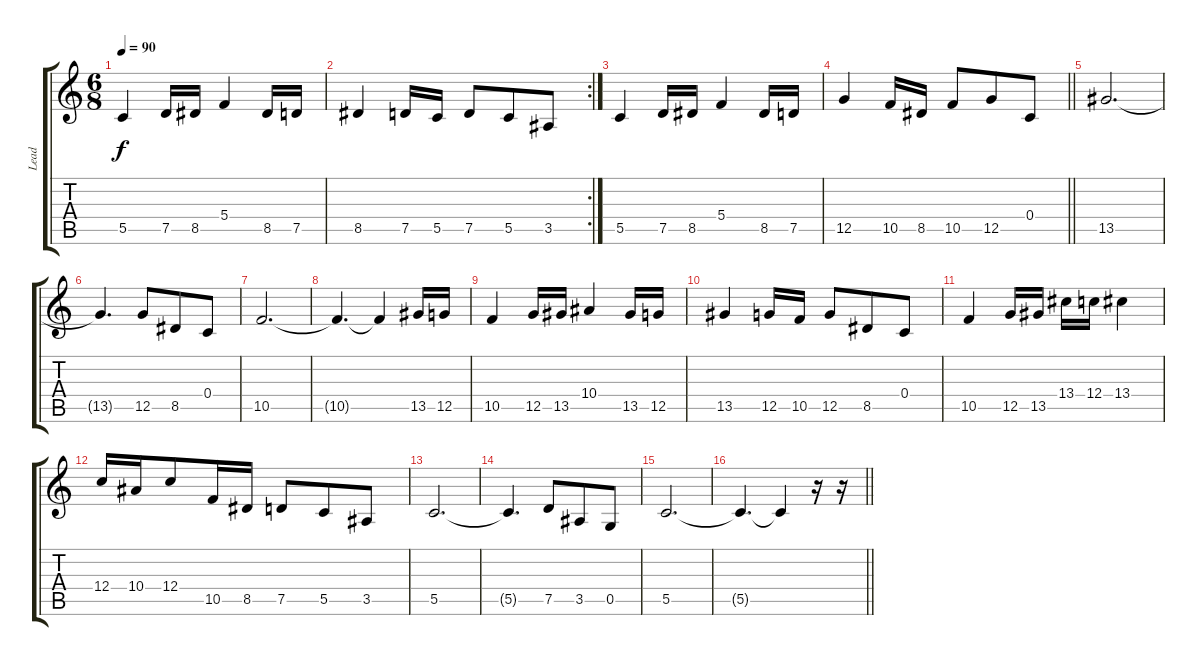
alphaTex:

\track ("Lead" "Lead") {instrument overdrivenguitar}
\staff {score tabs}
\tuning (D4 A3 F3 C3 G2 C2) {hide}
\ts (6 8)
\section ("" "")
\tempo 90
\clef g2
\ks c
5.5.4{dy f} 7.5.16 8.5.16 5.4.4 8.5.16 7.5.16 |
\rc 2
8.5.4 7.5.16 5.5.16 7.5.8 5.5.8 3.5.8 |
5.5.4 7.5.16 8.5.16 5.4.4 8.5.16 7.5.16 |
\barLineRight lightlight
12.5.4 10.5.16 8.5.16 10.5.8 12.5.8 0.4.8 |
13.5.2{d} |
13.5{t}.4{d} 12.5.8 8.5.8 0.4.8 |
10.5.2{d} |
10.5{t}.4{d} 10.5{t}.4 13.5.16 12.5.16 |
10.5.4 12.5.16 13.5.16 10.4.4 13.5.16 12.5.16 |
13.5.4 12.5.16 10.5.16 12.5.8 8.5.8 0.4.8 |
10.5.4 12.5.16 13.5.16 13.4.16 12.4.16 13.4.4 |
12.4.16 10.4.16 12.4.8 10.5.16 8.5.16 7.5.8 5.5.8 3.5.8 |
5.5.2{d} |
5.5{t}.4{d} 7.5.8 3.5.8 0.5.8 |
5.5.2{d} |
\barLineRight lightlight
5.5{t}.4{d} 5.5{t}.4 r.16 r.16
